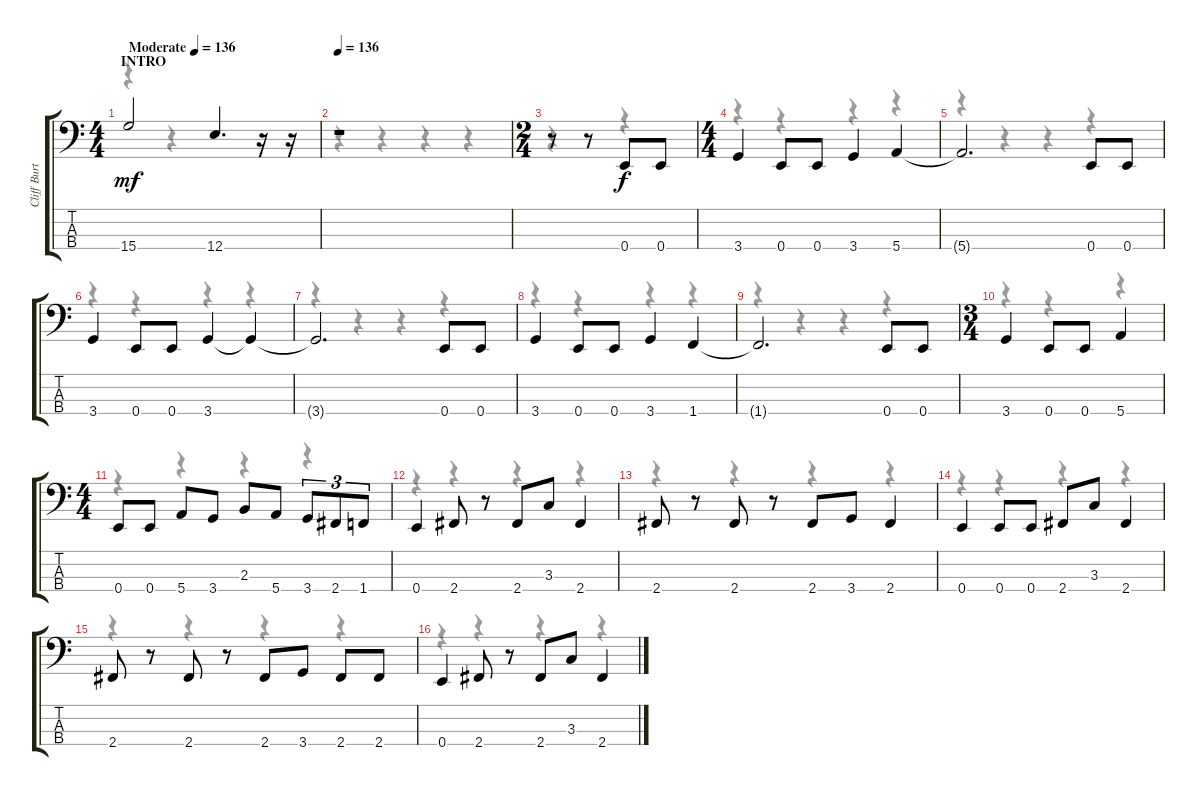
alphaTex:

\track ("Cliff Burton" "Cliff Burt") {instrument electricbassfinger}
\staff {score tabs}
\tuning (G2 D2 A1 E1) {hide}
\voice
\ts (4 4)
\section ("" "INTRO")
\tempo (136 "Moderate")
\clef f4
\ks c
15.4.2{dy mf instrument electricbassfinger} 12.4.4{d} r.16 r.16 |
\tempo 136
r.1 |
\ts (2 4)
r.8 r.8 0.4.8{dy f} 0.4.8 |
\ts (4 4)
3.4.4 0.4.8 0.4.8 3.4.4 5.4.4 |
5.4{t}.2{d} 0.4.8 0.4.8 |
3.4.4 0.4.8 0.4.8 3.4.4 3.4{t}.4 |
3.4{t}.2{d} 0.4.8 0.4.8 |
3.4.4 0.4.8 0.4.8 3.4.4 1.4.4 |
1.4{t}.2{d} 0.4.8 0.4.8 |
\ts (3 4)
3.4.4 0.4.8 0.4.8 5.4.4 |
\ts (4 4)
0.4.8 0.4.8 5.4.8 3.4.8 2.3.8 5.4.8 3.4.8{tu (3 2)} 2.4.8{tu (3 2)} 1.4.8{tu (3 2)} |
0.4.4 2.4.8 r.8 2.4.8 3.3.8 2.4.4 |
2.4.8 r.8 2.4.8 r.8 2.4.8 3.4.8 2.4.4 |
0.4.4 0.4.8 0.4.8 2.4.8 3.3.8 2.4.4 |
2.4.8 r.8 2.4.8 r.8 2.4.8 3.4.8 2.4.8 2.4.8 |
0.4.4 2.4.8 r.8 2.4.8 3.3.8 2.4.4
\voice
\clef f4
\ottava regular
\simile none
\ks c
r.4{dy f} r.4 |
r.4 r.4 r.4 r.4 |
r.4 r.4 |
r.4 r.4 r.4 r.4 |
r.4 r.4 r.4 r.4 |
r.4 r.4 r.4 r.4 |
r.4 r.4 r.4 r.4 |
r.4 r.4 r.4 r.4 |
r.4 r.4 r.4 r.4 |
r.4 r.4 r.4 |
r.4 r.4 r.4 r.4 |
r.4 r.4 r.4 r.4 |
r.4 r.4 r.4 r.4 |
r.4 r.4 r.4 r.4 |
r.4 r.4 r.4 r.4 |
r.4 r.4 r.4 r.4
